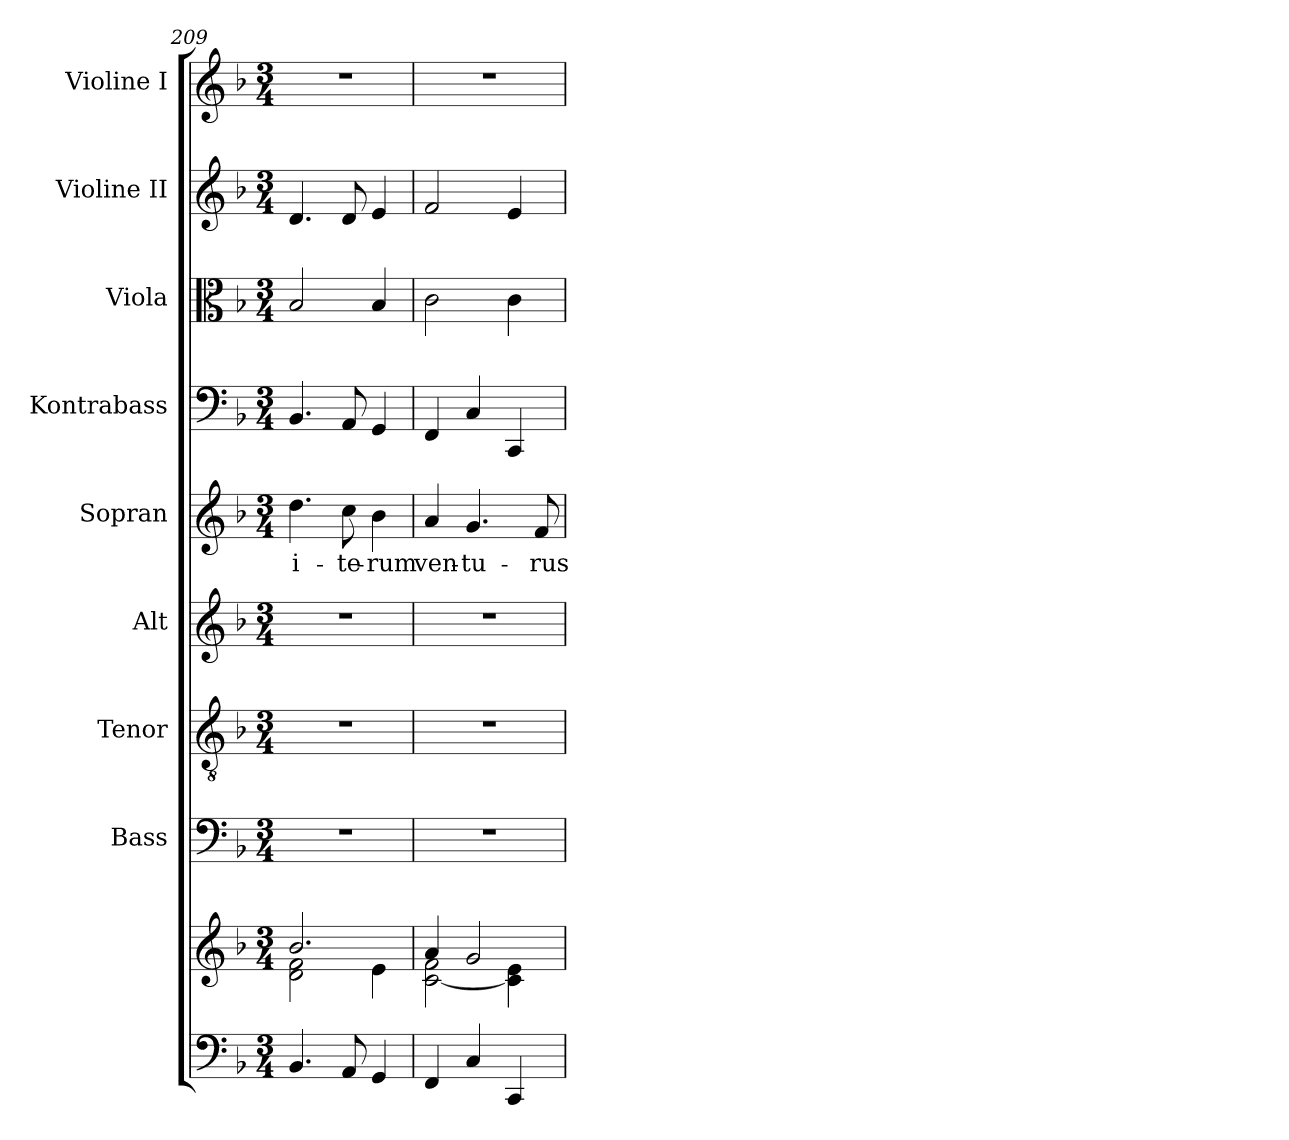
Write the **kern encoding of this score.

**kern	**kern	**kern	**kern	**kern	**kern	**text	**kern	**kern	**kern	**kern
*part9	*part9	*part8	*part7	*part6	*part5	*part5	*part4	*part3	*part2	*part1
*staff10	*staff9	*staff8	*staff7	*staff6	*staff5	*staff5	*staff4	*staff3	*staff2	*staff1
*	*	*I"Bass	*I"Tenor	*I"Alt	*I"Sopran	*	*I"Kontrabass	*I"Viola	*I"Violine II	*I"Violine I
*	*	*I'B.	*I'T.	*I'A.	*I'S.	*	*I'Kb.	*I'Vla.	*I'Vl. II	*I'Vl. I
*clefF4	*clefG2	*clefF4	*clefGv2	*clefG2	*clefG2	*	*clefF4	*clefC3	*clefG2	*clefG2
*	*	*	*	*	*	*	*ITrd7c12	*	*	*
*k[b-]	*k[b-]	*k[b-]	*k[b-]	*k[b-]	*k[b-]	*	*k[b-]	*k[b-]	*k[b-]	*k[b-]
*F:	*F:	*F:	*F:	*F:	*F:	*	*F:	*F:	*F:	*F:
*M3/4	*M3/4	*M3/4	*M3/4	*M3/4	*M3/4	*	*M3/4	*M3/4	*M3/4	*M3/4
=209	=209	=209	=209	=209	=209	=209	=209	=209	=209	=209
*	*^	*	*	*	*	*	*	*	*	*
!	!	!	!	!	!	!	!LO:LY:b	!	!	!	!
4.BB-/	2.b-/	2d\ 2f\	2.r	2.r	2.r	4.dd\	i-	4.BBB-/	2B-/	4.d/	2.r
!	!	!	!	!	!	!	!LO:LY:b	!	!	!	!
8AA/	.	.	.	.	.	8cc\	-te-	8AAA/	.	8d/	.
!	!	!	!	!	!	!	!LO:LY:b	!	!	!	!
4GG/	.	4e\	.	.	.	4b-\	-rum	4GGG/	4B-/	4e/	.
=210	=210	=210	=210	=210	=210	=210	=210	=210	=210	=210	=210
!	!	!	!	!	!	!	!LO:LY:b	!	!	!	!
4FF/	4a/	[<2c\ 2f\	2.r	2.r	2.r	4a/	ven-	4FFF/	2c\	2f/	2.r
!	!	!	!	!	!	!	!LO:LY:b	!	!	!	!
4C/	2g/	.	.	.	.	4.g/	-tu-	4CC/	.	.	.
4CC/	.	4c\] 4e\	.	.	.	.	.	4CCC/	4c\	4e/	.
!	!	!	!	!	!	!	!LO:LY:b	!	!	!	!
.	.	.	.	.	.	8f/	-rus	.	.	.	.
*	*v	*v	*	*	*	*	*	*	*	*	*
=	=	=	=	=	=	=	=	=	=	=
*-	*-	*-	*-	*-	*-	*-	*-	*-	*-	*-
